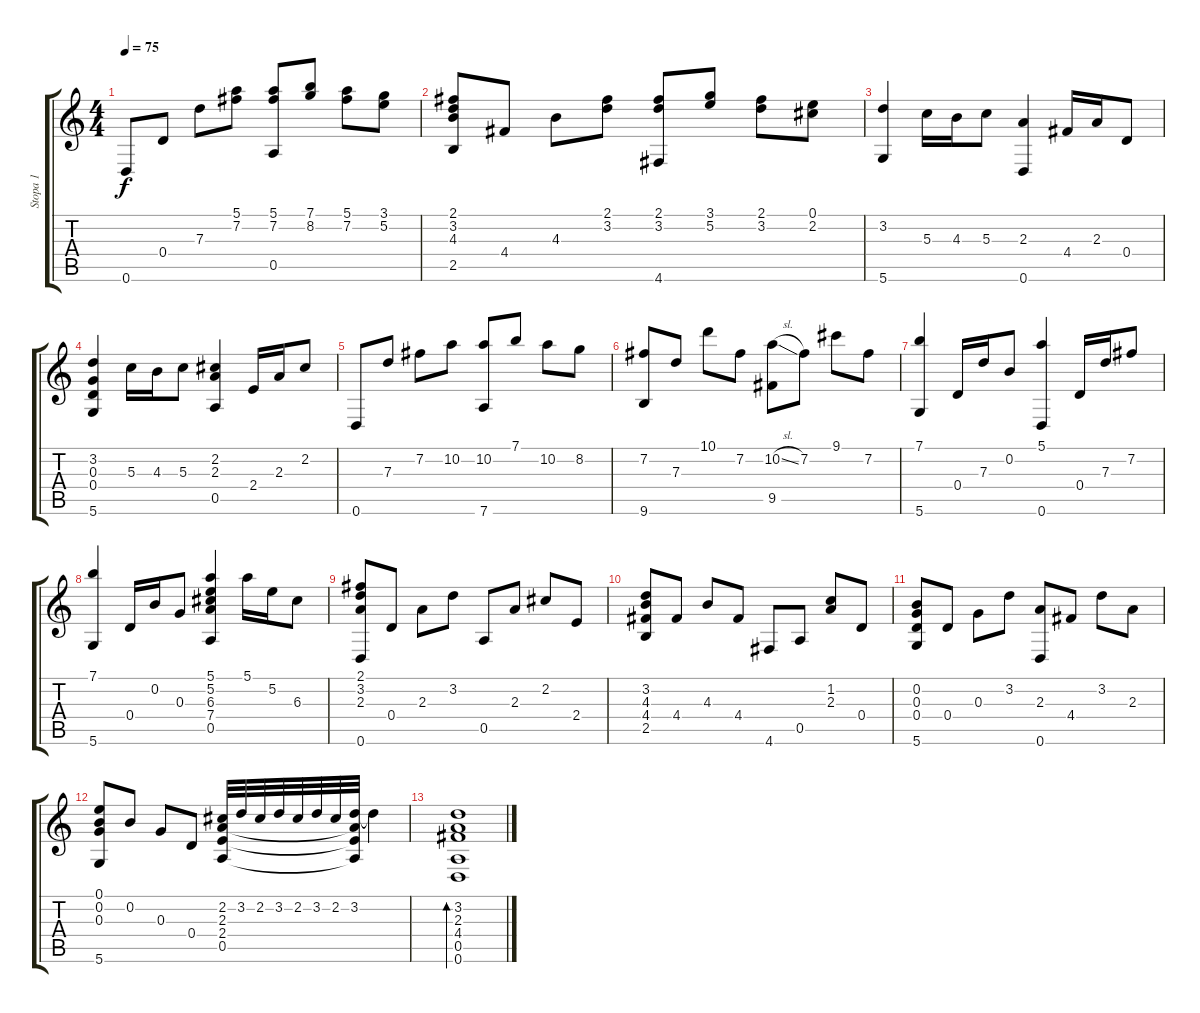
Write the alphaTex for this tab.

\track ("Stopa 1" "Stopa 1") {instrument acousticguitarsteel}
\staff {score tabs}
\tuning (E4 B3 G3 D3 A2 D2) {hide}
\ts (4 4)
\tempo 75
\clef g2
\ks c
0.6.8{dy f} 0.4.8 7.3.8 (5.1 7.2).8 (5.1 7.2 0.5).8 (7.1 8.2).8 (5.1 7.2).8 (3.1 5.2).8 |
(2.1 3.2 4.3 2.5).8 4.4.8 4.3.8 (2.1 3.2).8 (2.1 3.2 4.6).8 (3.1 5.2).8 (2.1 3.2).8 (0.1 2.2).8 |
(3.2 5.6).4 5.3.16 4.3.16 5.3.8 (2.3 0.6).4 4.4.16 2.3.16 0.4.8 |
(3.2 0.3 0.4 5.6).4 5.3.16 4.3.16 5.3.8 (2.2 2.3 0.5).4 2.4.16 2.3.16 2.2.8 |
0.6.8 7.3.8 7.2.8 10.2.8 (10.2 7.6).8 7.1.8 10.2.8 8.2.8 |
(7.2 9.6).8 7.3.8 10.1.8 7.2.8 (10.2{sl} 9.5).8 7.2.8 9.1.8 7.2.8 |
(7.1 5.6).4 0.4.16 7.3.16 0.2.8 (5.1 0.6).4 0.4.16 7.3.16 7.2.8 |
(7.1 5.6).4 0.4.16 0.2.16 0.3.8 (5.1 5.2 6.3 7.4 0.5).4 5.1.16 5.2.16 6.3.8 |
(2.1 3.2 2.3 0.6).8 0.4.8 2.3.8 3.2.8 0.5.8 2.3.8 2.2.8 2.4.8 |
(3.2 4.3 4.4 2.5).8 4.4.8 4.3.8 4.4.8 4.6.8 0.5.8 (1.2 2.3).8 0.4.8 |
(0.2 0.3 0.4 5.6).8 0.4.8 0.3.8 3.2.8 (2.3 0.6).8 4.4.8 3.2.8 2.3.8 |
(0.1 0.2 0.3 5.6).8 0.2.8 0.3.8 0.4.8 (2.2 2.3 2.4 0.5).32 3.2.32 2.2.32 3.2.32 2.2.32 3.2.32 2.2.32 (3.2 2.3{t} 2.4{t} 0.5{t}).32 3.2{t}.4 |
(3.2 2.3 4.4 0.5 0.6).1{bd 60}
